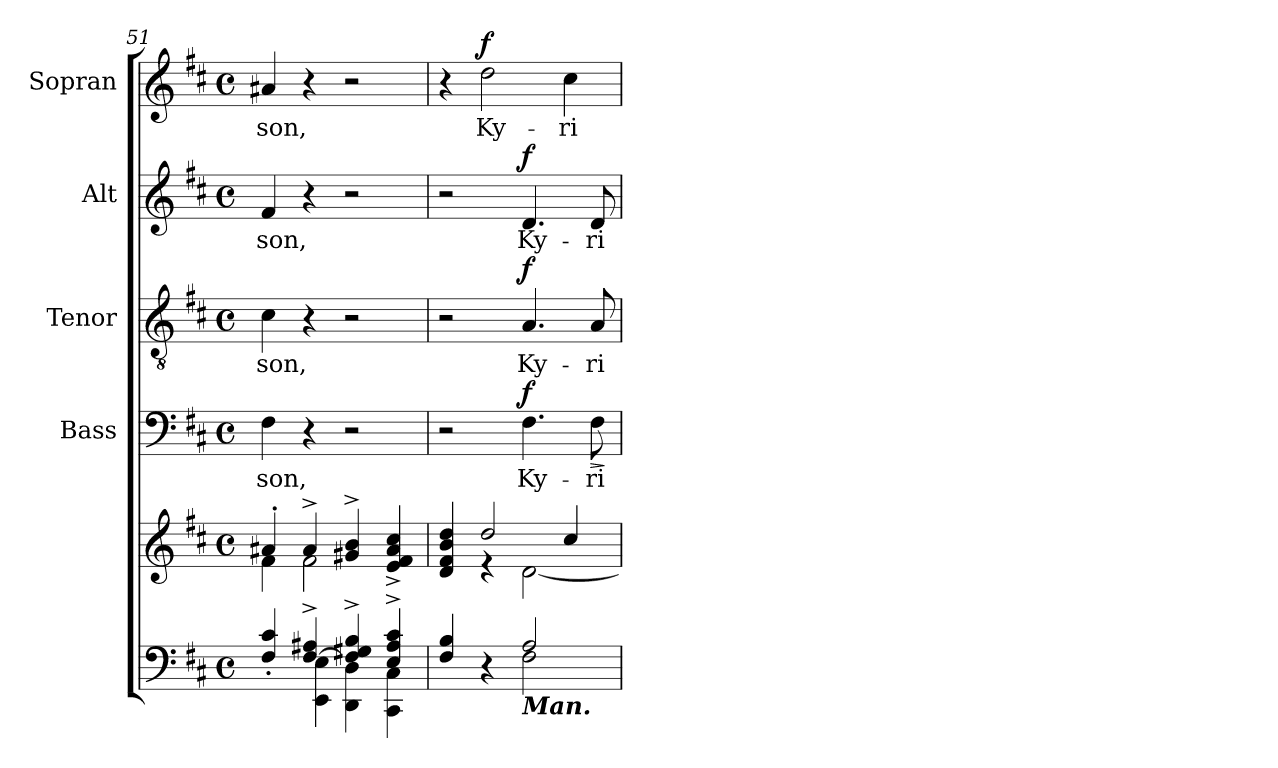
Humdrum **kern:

**kern	**kern	**kern	**text	**dynam	**kern	**text	**dynam	**kern	**text	**dynam	**kern	**text	**dynam
*part5	*part5	*part4	*part4	*part4	*part3	*part3	*part3	*part2	*part2	*part2	*part1	*part1	*part1
*staff6	*staff5	*staff4	*staff4	*staff4	*staff3	*staff3	*staff3	*staff2	*staff2	*staff2	*staff1	*staff1	*staff1
*	*	*I"Bass	*	*	*I"Tenor	*	*	*I"Alt	*	*	*I"Sopran	*	*
*	*	*I'B.	*	*	*I'T.	*	*	*I'A.	*	*	*I'S.	*	*
*clefF4	*clefG2	*clefF4	*	*	*clefGv2	*	*	*clefG2	*	*	*clefG2	*	*
*k[f#c#]	*k[f#c#]	*k[f#c#]	*	*	*k[f#c#]	*	*	*k[f#c#]	*	*	*k[f#c#]	*	*
*D:	*D:	*D:	*	*	*D:	*	*	*D:	*	*	*D:	*	*
*M4/4	*M4/4	*M4/4	*	*	*M4/4	*	*	*M4/4	*	*	*M4/4	*	*
*met(c)	*met(c)	*met(c)	*	*	*met(c)	*	*	*met(c)	*	*	*met(c)	*	*
=51	=51	=51	=51	=51	=51	=51	=51	=51	=51	=51	=51	=51	=51
*^	*^	*	*	*	*	*	*	*	*	*	*	*	*
!	!	!	!	!	!LO:LY:b	!	!	!LO:LY:b	!	!	!LO:LY:b	!	!	!LO:LY:b	!
4F#/'< 4c#/'<	4ryy	4a#X'>/	4f#\	4F#\	-son,	.	4c#\	-son,	.	4f#/	-son,	.	4a#X/	-son,	.
[>4F#/^< 4A#X/^<	4EE\ 4E\	4a#^>/	2f#\	4r	.	.	4r	.	.	4r	.	.	4r	.	.
4F#/]^< 4G#X/^< 4B/^<	4DD\ 4D\	4g#X/^> 4b/^>	.	2r	.	.	2r	.	.	2r	.	.	2r	.	.
4E/^< 4A#/^< 4c#/^<	4CC#\ 4C#\	4e/^> 4f#/^> 4a#/^> 4cc#/^>	4ryy	.	.	.	.	.	.	.	.	.	.	.	.
!!LO:LB:g=z
=52	=52	=52	=52	=52	=52	=52	=52	=52	=52	=52	=52	=52	=52	=52	=52
4F#/ 4B/	2ryy	4d/ 4f#/ 4b/ 4dd/	4ryy	2r	.	.	2r	.	.	2r	.	.	4r	.	.
!	!	!	!	!	!	!	!	!	!	!	!	!	!	!LO:LY:b	!LO:DY:a
4r	.	2dd/	4re	.	.	.	.	.	.	.	.	.	2dd\	Ky-	f
!LO:TX:b:Bi:t=Man.	!	!	!	!	!	!	!	!	!	!	!	!	!	!	!
!	!	!	!	!	!LO:LY:b	!LO:DY:a	!	!LO:LY:b	!LO:DY:a	!	!LO:LY:b	!LO:DY:a	!	!	!
2A/	2F#\	.	[<2d\	4.F#\	Ky-	f	4.A/	Ky-	f	4.d/	Ky-	f	.	.	.
!	!	!	!	!	!	!	!	!	!	!	!	!	!	!LO:LY:b	!
.	.	4cc#/	.	.	.	.	.	.	.	.	.	.	4cc#\	-ri-	.
!	!	!	!	!	!LO:LY:b	!LO:HP:b	!	!LO:LY:b	!	!	!LO:LY:b	!	!	!	!
.	.	.	.	8F#\	-ri-	>	8A/	-ri-	.	8d/	-ri-	.	.	.	.
*v	*v	*	*	*	*	*	*	*	*	*	*	*	*	*	*
*	*v	*v	*	*	*	*	*	*	*	*	*	*	*	*
.	.	.	.	]	.	.	.	.	.	.	.	.	.
=	=	=	=	=	=	=	=	=	=	=	=	=	=
*-	*-	*-	*-	*-	*-	*-	*-	*-	*-	*-	*-	*-	*-
